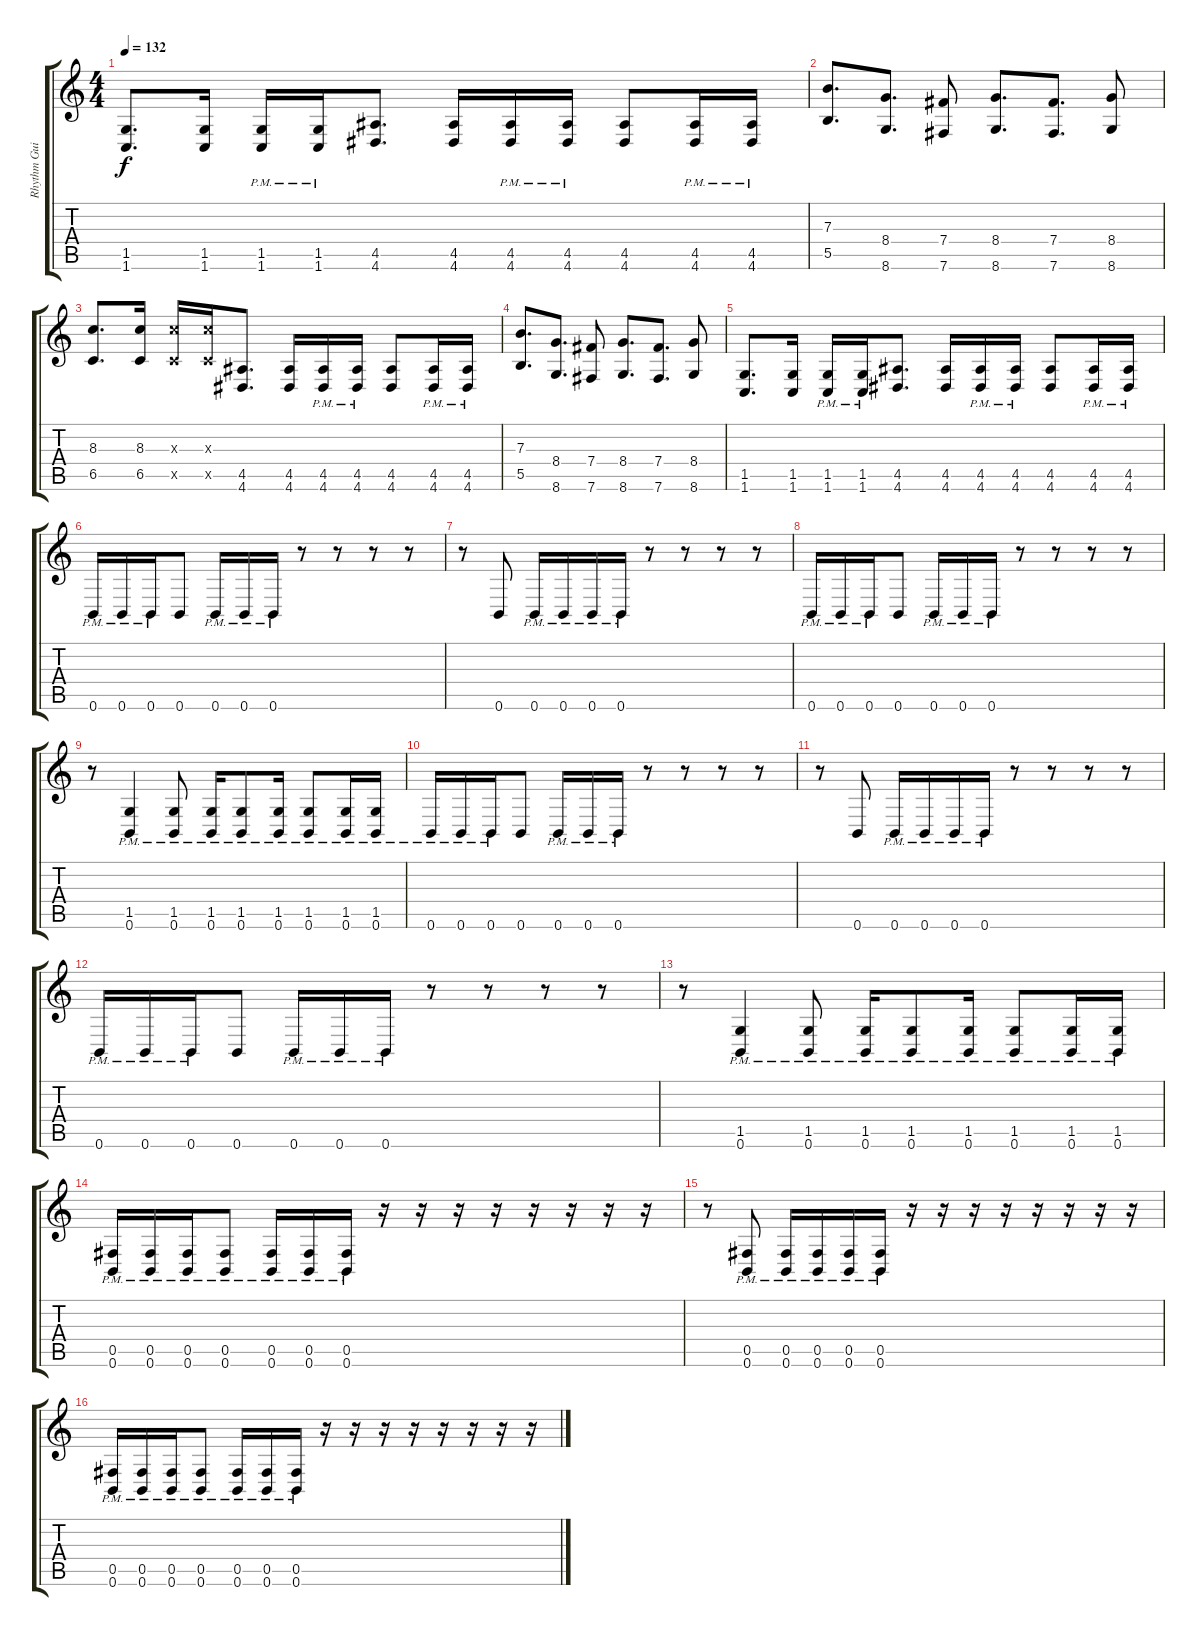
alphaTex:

\track ("Rhythm Guitar 2" "Rhythm Gui") {instrument distortionguitar}
\staff {score tabs}
\tuning (Db4 Ab3 E3 B2 Gb2 B1) {hide}
\ts (4 4)
\tempo 132
\clef g2
\ks c
(1.5 1.6).8{d dy f} (1.5 1.6).16 (1.5{pm} 1.6{pm}).16 (1.5{pm} 1.6{pm}).16 (4.5 4.6).8{d} (4.5 4.6).16 (4.5{pm} 4.6{pm}).16 (4.5{pm} 4.6{pm}).16 (4.5 4.6).8 (4.5{pm} 4.6{pm}).16 (4.5{pm} 4.6{pm}).16 |
(7.3 5.5).8{d} (8.4 8.6).8{d} (7.4 7.6).8 (8.4 8.6).8{d} (7.4 7.6).8{d} (8.4 8.6).8 |
(8.3 6.5).8{d} (8.3 6.5).16 (8.3{x} 6.5{x}).16 (8.3{x} 6.5{x}).16 (4.5 4.6).8{d} (4.5 4.6).16 (4.5{pm} 4.6{pm}).16 (4.5{pm} 4.6{pm}).16 (4.5 4.6).8 (4.5{pm} 4.6{pm}).16 (4.5{pm} 4.6{pm}).16 |
(7.3 5.5).8{d} (8.4 8.6).8{d} (7.4 7.6).8 (8.4 8.6).8{d} (7.4 7.6).8{d} (8.4 8.6).8 |
(1.5 1.6).8{d} (1.5 1.6).16 (1.5{pm} 1.6{pm}).16 (1.5{pm} 1.6{pm}).16 (4.5 4.6).8{d} (4.5 4.6).16 (4.5{pm} 4.6{pm}).16 (4.5{pm} 4.6{pm}).16 (4.5 4.6).8 (4.5{pm} 4.6{pm}).16 (4.5{pm} 4.6{pm}).16 |
0.6{pm}.16 0.6{pm}.16 0.6{pm}.16 0.6.8 0.6{pm}.16 0.6{pm}.16 0.6{pm}.16 r.8 r.8 r.8 r.8 |
r.8 0.6.8 0.6{pm}.16 0.6{pm}.16 0.6{pm}.16 0.6{pm}.16 r.8 r.8 r.8 r.8 |
0.6{pm}.16 0.6{pm}.16 0.6{pm}.16 0.6.8 0.6{pm}.16 0.6{pm}.16 0.6{pm}.16 r.8 r.8 r.8 r.8 |
r.8 (1.5{pm} 0.6{pm}).4 (1.5{pm} 0.6{pm}).8 (1.5{pm} 0.6{pm}).16 (1.5{pm} 0.6{pm}).8 (1.5{pm} 0.6{pm}).16 (1.5{pm} 0.6{pm}).8 (1.5{pm} 0.6{pm}).16 (1.5{pm} 0.6{pm}).16 |
0.6{pm}.16 0.6{pm}.16 0.6{pm}.16 0.6.8 0.6{pm}.16 0.6{pm}.16 0.6{pm}.16 r.8 r.8 r.8 r.8 |
r.8 0.6.8 0.6{pm}.16 0.6{pm}.16 0.6{pm}.16 0.6{pm}.16 r.8 r.8 r.8 r.8 |
0.6{pm}.16 0.6{pm}.16 0.6{pm}.16 0.6.8 0.6{pm}.16 0.6{pm}.16 0.6{pm}.16 r.8 r.8 r.8 r.8 |
r.8 (1.5{pm} 0.6{pm}).4 (1.5{pm} 0.6{pm}).8 (1.5{pm} 0.6{pm}).16 (1.5{pm} 0.6{pm}).8 (1.5{pm} 0.6{pm}).16 (1.5{pm} 0.6{pm}).8 (1.5{pm} 0.6{pm}).16 (1.5{pm} 0.6{pm}).16 |
(0.5{pm} 0.6{pm}).16 (0.5{pm} 0.6{pm}).16 (0.5{pm} 0.6{pm}).16 (0.5{pm} 0.6{pm}).8 (0.5{pm} 0.6{pm}).16 (0.5{pm} 0.6{pm}).16 (0.5{pm} 0.6{pm}).16 r.16 r.16 r.16 r.16 r.16 r.16 r.16 r.16 |
r.8 (0.5{pm} 0.6).8 (0.5{pm} 0.6{pm}).16 (0.5{pm} 0.6{pm}).16 (0.5{pm} 0.6{pm}).16 (0.5{pm} 0.6{pm}).16 r.16 r.16 r.16 r.16 r.16 r.16 r.16 r.16 |
(0.5{pm} 0.6{pm}).16 (0.5{pm} 0.6{pm}).16 (0.5{pm} 0.6{pm}).16 (0.5{pm} 0.6{pm}).8 (0.5{pm} 0.6{pm}).16 (0.5{pm} 0.6{pm}).16 (0.5{pm} 0.6{pm}).16 r.16 r.16 r.16 r.16 r.16 r.16 r.16 r.16
